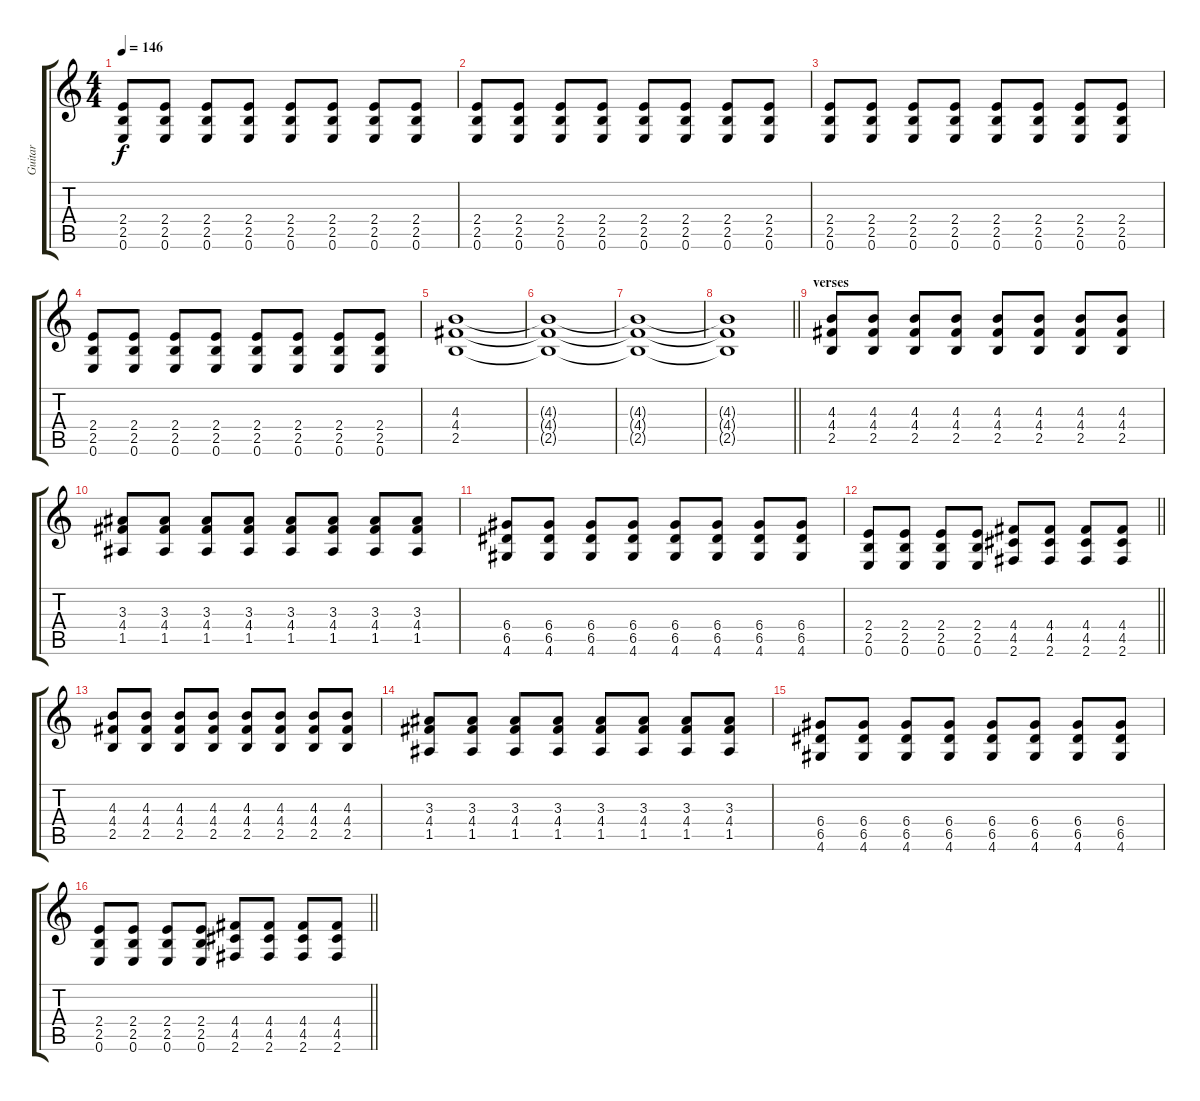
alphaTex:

\track ("Guitar" "Guitar") {instrument overdrivenguitar}
\staff {score tabs}
\tuning (E4 B3 G3 D3 A2 E2) {hide}
\ts (4 4)
\tempo 146
\clef g2
\ks c
(2.4 2.5 0.6).8{dy f} (2.4 2.5 0.6).8 (2.4 2.5 0.6).8 (2.4 2.5 0.6).8 (2.4 2.5 0.6).8 (2.4 2.5 0.6).8 (2.4 2.5 0.6).8 (2.4 2.5 0.6).8 |
(2.4 2.5 0.6).8 (2.4 2.5 0.6).8 (2.4 2.5 0.6).8 (2.4 2.5 0.6).8 (2.4 2.5 0.6).8 (2.4 2.5 0.6).8 (2.4 2.5 0.6).8 (2.4 2.5 0.6).8 |
(2.4 2.5 0.6).8 (2.4 2.5 0.6).8 (2.4 2.5 0.6).8 (2.4 2.5 0.6).8 (2.4 2.5 0.6).8 (2.4 2.5 0.6).8 (2.4 2.5 0.6).8 (2.4 2.5 0.6).8 |
(2.4 2.5 0.6).8 (2.4 2.5 0.6).8 (2.4 2.5 0.6).8 (2.4 2.5 0.6).8 (2.4 2.5 0.6).8 (2.4 2.5 0.6).8 (2.4 2.5 0.6).8 (2.4 2.5 0.6).8 |
(4.3 4.4 2.5).1 |
(4.3{t} 4.4{t} 2.5{t}).1{volume 9} |
(4.3{t} 4.4{t} 2.5{t}).1{volume 8} |
\barLineRight lightlight
(4.3{t} 4.4{t} 2.5{t}).1{volume 7} |
\section ("" "verses")
(4.3 4.4 2.5).8{volume 9} (4.3 4.4 2.5).8 (4.3 4.4 2.5).8 (4.3 4.4 2.5).8 (4.3 4.4 2.5).8 (4.3 4.4 2.5).8 (4.3 4.4 2.5).8 (4.3 4.4 2.5).8 |
(3.3 4.4 1.5).8 (3.3 4.4 1.5).8 (3.3 4.4 1.5).8 (3.3 4.4 1.5).8 (3.3 4.4 1.5).8 (3.3 4.4 1.5).8 (3.3 4.4 1.5).8 (3.3 4.4 1.5).8 |
(6.4 6.5 4.6).8 (6.4 6.5 4.6).8 (6.4 6.5 4.6).8 (6.4 6.5 4.6).8 (6.4 6.5 4.6).8 (6.4 6.5 4.6).8 (6.4 6.5 4.6).8 (6.4 6.5 4.6).8 |
\barLineRight lightlight
(2.4 2.5 0.6).8 (2.4 2.5 0.6).8 (2.4 2.5 0.6).8 (2.4 2.5 0.6).8 (4.4 4.5 2.6).8 (4.4 4.5 2.6).8 (4.4 4.5 2.6).8 (4.4 4.5 2.6).8 |
(4.3 4.4 2.5).8 (4.3 4.4 2.5).8 (4.3 4.4 2.5).8 (4.3 4.4 2.5).8 (4.3 4.4 2.5).8 (4.3 4.4 2.5).8 (4.3 4.4 2.5).8 (4.3 4.4 2.5).8 |
(3.3 4.4 1.5).8 (3.3 4.4 1.5).8 (3.3 4.4 1.5).8 (3.3 4.4 1.5).8 (3.3 4.4 1.5).8 (3.3 4.4 1.5).8 (3.3 4.4 1.5).8 (3.3 4.4 1.5).8 |
(6.4 6.5 4.6).8 (6.4 6.5 4.6).8 (6.4 6.5 4.6).8 (6.4 6.5 4.6).8 (6.4 6.5 4.6).8 (6.4 6.5 4.6).8 (6.4 6.5 4.6).8 (6.4 6.5 4.6).8 |
\barLineRight lightlight
(2.4 2.5 0.6).8 (2.4 2.5 0.6).8 (2.4 2.5 0.6).8 (2.4 2.5 0.6).8 (4.4 4.5 2.6).8 (4.4 4.5 2.6).8 (4.4 4.5 2.6).8 (4.4 4.5 2.6).8
